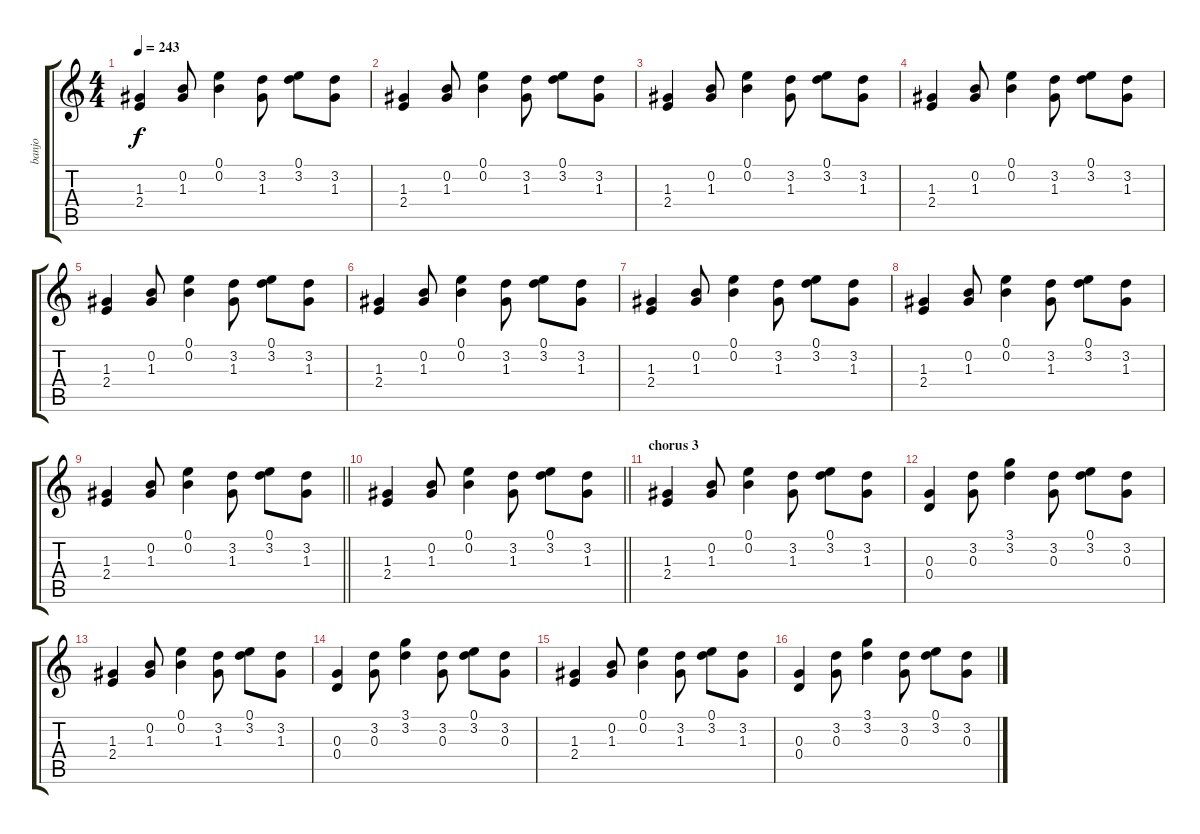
\track ("banjo" "banjo") {instrument banjo}
\staff {score tabs}
\tuning (E4 B3 G3 D3 A2 E2) {hide}
\displaytranspose 12
\ts (4 4)
\tempo 243
\clef g2
\ks c
(1.3 2.4).4{dy f} (0.2 1.3).8 (0.1 0.2).4 (3.2 1.3).8 (0.1 3.2).8 (3.2 1.3).8 |
(1.3 2.4).4 (0.2 1.3).8 (0.1 0.2).4 (3.2 1.3).8 (0.1 3.2).8 (3.2 1.3).8 |
(1.3 2.4).4 (0.2 1.3).8 (0.1 0.2).4 (3.2 1.3).8 (0.1 3.2).8 (3.2 1.3).8 |
(1.3 2.4).4 (0.2 1.3).8 (0.1 0.2).4 (3.2 1.3).8 (0.1 3.2).8 (3.2 1.3).8 |
(1.3 2.4).4 (0.2 1.3).8 (0.1 0.2).4 (3.2 1.3).8 (0.1 3.2).8 (3.2 1.3).8 |
(1.3 2.4).4 (0.2 1.3).8 (0.1 0.2).4 (3.2 1.3).8 (0.1 3.2).8 (3.2 1.3).8 |
(1.3 2.4).4{volume 9} (0.2 1.3).8 (0.1 0.2).4 (3.2 1.3).8 (0.1 3.2).8 (3.2 1.3).8 |
(1.3 2.4).4 (0.2 1.3).8 (0.1 0.2).4 (3.2 1.3).8 (0.1 3.2).8 (3.2 1.3).8 |
\barLineRight lightlight
(1.3 2.4).4 (0.2 1.3).8 (0.1 0.2).4 (3.2 1.3).8 (0.1 3.2).8 (3.2 1.3).8 |
\barLineRight lightlight
(1.3 2.4).4 (0.2 1.3).8 (0.1 0.2).4 (3.2 1.3).8 (0.1 3.2).8 (3.2 1.3).8 |
\section ("" "chorus 3")
(1.3 2.4).4 (0.2 1.3).8 (0.1 0.2).4 (3.2 1.3).8 (0.1 3.2).8 (3.2 1.3).8 |
(0.3 0.4).4 (3.2 0.3).8 (3.1 3.2).4 (3.2 0.3).8 (0.1 3.2).8 (3.2 0.3).8 |
(1.3 2.4).4 (0.2 1.3).8 (0.1 0.2).4 (3.2 1.3).8 (0.1 3.2).8 (3.2 1.3).8 |
(0.3 0.4).4 (3.2 0.3).8 (3.1 3.2).4 (3.2 0.3).8 (0.1 3.2).8 (3.2 0.3).8 |
(1.3 2.4).4 (0.2 1.3).8 (0.1 0.2).4 (3.2 1.3).8 (0.1 3.2).8 (3.2 1.3).8 |
(0.3 0.4).4 (3.2 0.3).8 (3.1 3.2).4 (3.2 0.3).8 (0.1 3.2).8 (3.2 0.3).8
